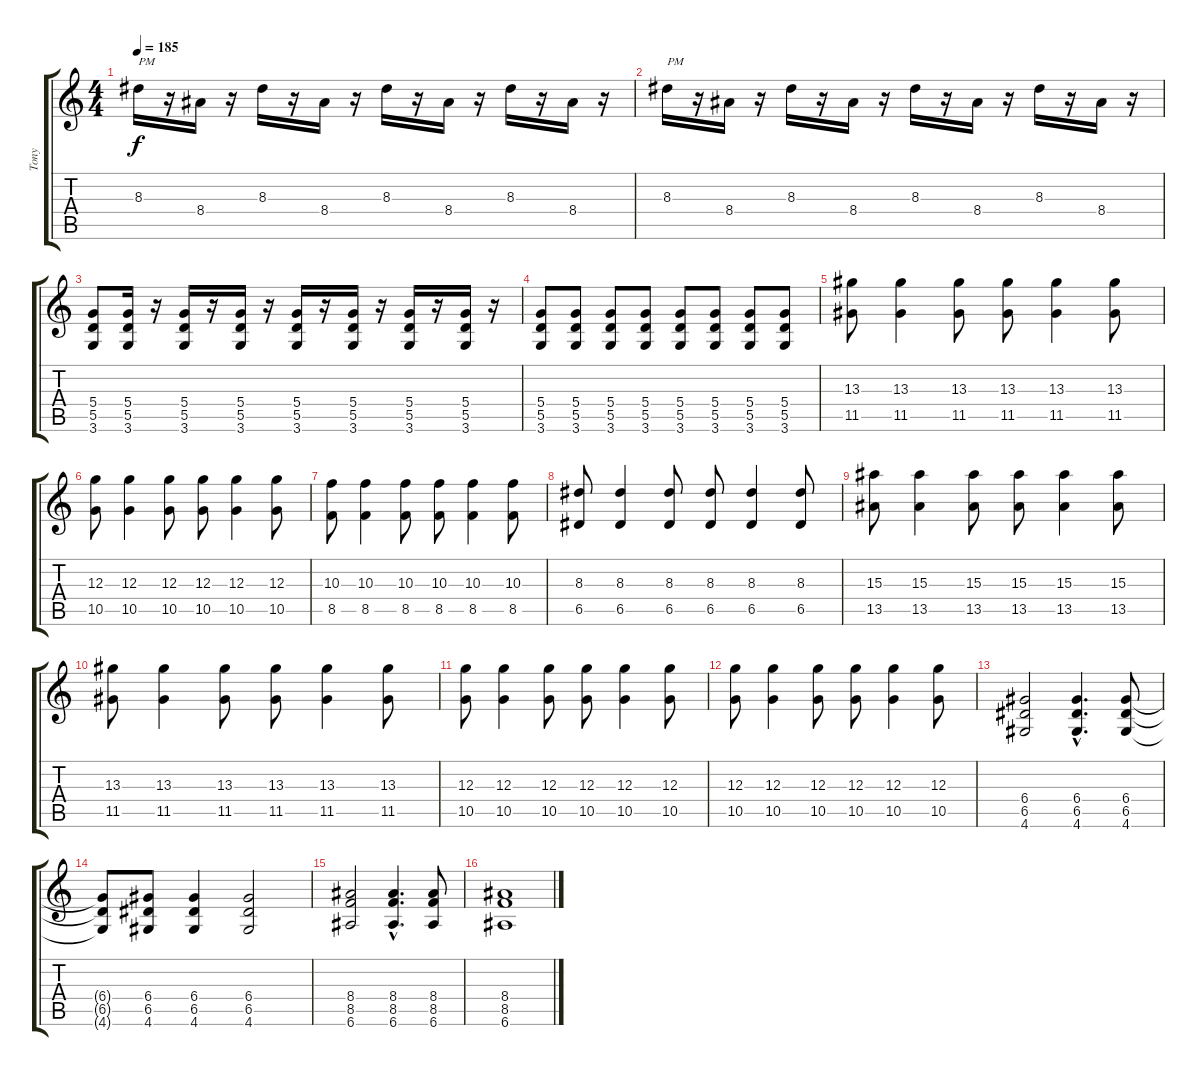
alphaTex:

\track ("Tony" "Tony") {instrument distortionguitar}
\staff {score tabs}
\tuning (E4 B3 G3 D3 A2 E2) {hide}
\ts (4 4)
\tempo 185
\clef g2
\ks c
8.3.16{txt "PM" dy f} r.16 8.4.16 r.16 8.3.16 r.16 8.4.16 r.16 8.3.16 r.16 8.4.16 r.16 8.3.16 r.16 8.4.16 r.16 |
8.3.16{txt "PM"} r.16 8.4.16 r.16 8.3.16 r.16 8.4.16 r.16 8.3.16 r.16 8.4.16 r.16 8.3.16 r.16 8.4.16 r.16 |
(5.4 5.5 3.6).8 (5.4 5.5 3.6).16 r.16 (5.4 5.5 3.6).16 r.16 (5.4 5.5 3.6).16 r.16 (5.4 5.5 3.6).16 r.16 (5.4 5.5 3.6).16 r.16 (5.4 5.5 3.6).16 r.16 (5.4 5.5 3.6).16 r.16 |
(5.4 5.5 3.6).8 (5.4 5.5 3.6).8 (5.4 5.5 3.6).8 (5.4 5.5 3.6).8 (5.4 5.5 3.6).8 (5.4 5.5 3.6).8 (5.4 5.5 3.6).8 (5.4 5.5 3.6).8 |
(13.3 11.5).8 (13.3 11.5).4 (13.3 11.5).8 (13.3 11.5).8 (13.3 11.5).4 (13.3 11.5).8 |
(12.3 10.5).8 (12.3 10.5).4 (12.3 10.5).8 (12.3 10.5).8 (12.3 10.5).4 (12.3 10.5).8 |
(10.3 8.5).8 (10.3 8.5).4 (10.3 8.5).8 (10.3 8.5).8 (10.3 8.5).4 (10.3 8.5).8 |
(8.3 6.5).8 (8.3 6.5).4 (8.3 6.5).8 (8.3 6.5).8 (8.3 6.5).4 (8.3 6.5).8 |
(15.3 13.5).8 (15.3 13.5).4 (15.3 13.5).8 (15.3 13.5).8 (15.3 13.5).4 (15.3 13.5).8 |
(13.3 11.5).8 (13.3 11.5).4 (13.3 11.5).8 (13.3 11.5).8 (13.3 11.5).4 (13.3 11.5).8 |
(12.3 10.5).8 (12.3 10.5).4 (12.3 10.5).8 (12.3 10.5).8 (12.3 10.5).4 (12.3 10.5).8 |
(12.3 10.5).8 (12.3 10.5).4 (12.3 10.5).8 (12.3 10.5).8 (12.3 10.5).4 (12.3 10.5).8 |
(6.4 6.5 4.6).2 (6.4{hac} 6.5{hac} 4.6{hac}).4{d} (6.4 6.5 4.6).8 |
(6.4{t} 6.5{t} 4.6{t}).8 (6.4 6.5 4.6).8 (6.4 6.5 4.6).4 (6.4 6.5 4.6).2 |
(8.4 8.5 6.6).2 (8.4{hac} 8.5{hac} 6.6{hac}).4{d} (8.4 8.5 6.6).8 |
(8.4 8.5 6.6).1
